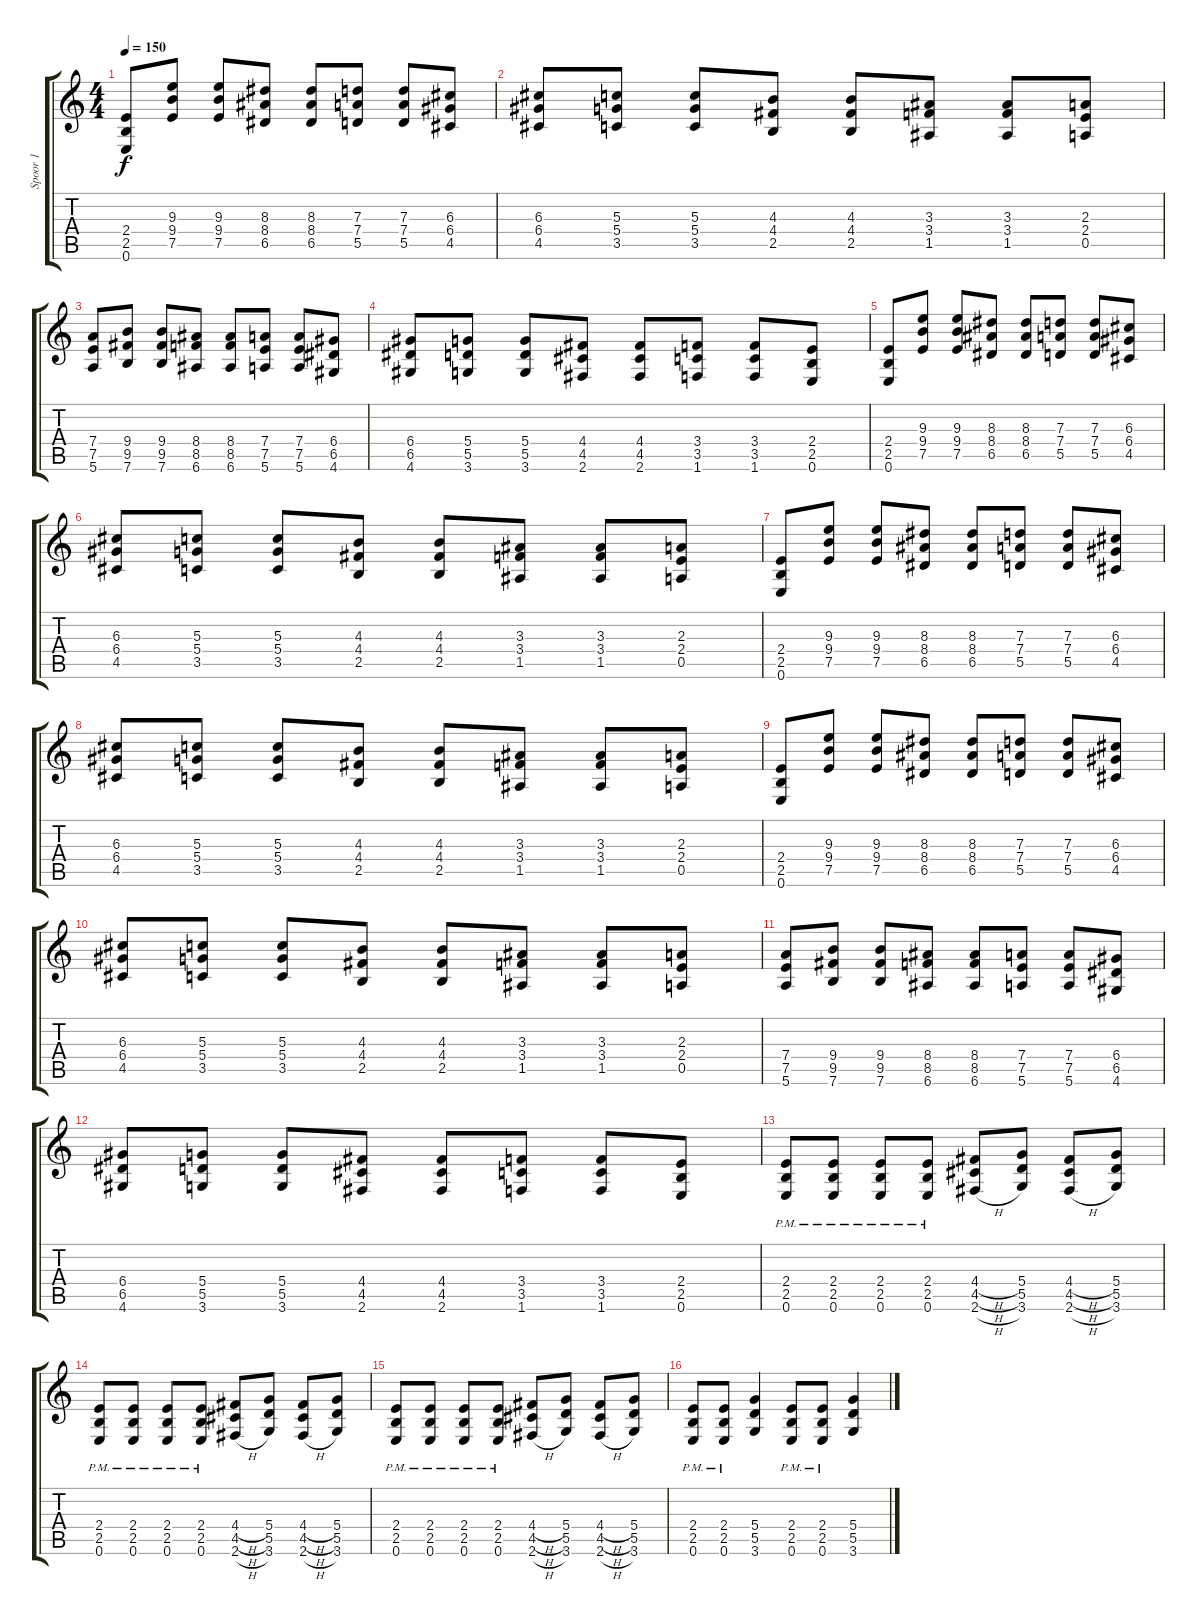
\track ("Spoor 1" "Spoor 1") {instrument distortionguitar}
\staff {score tabs}
\tuning (E4 B3 G3 D3 A2 E2) {hide}
\ts (4 4)
\tempo 150
\clef g2
\ks c
(2.4 2.5 0.6).8{dy f} (9.3 9.4 7.5).8 (9.3 9.4 7.5).8 (8.3 8.4 6.5).8 (8.3 8.4 6.5).8 (7.3 7.4 5.5).8 (7.3 7.4 5.5).8 (6.3 6.4 4.5).8 |
(6.3 6.4 4.5).8 (5.3 5.4 3.5).8 (5.3 5.4 3.5).8 (4.3 4.4 2.5).8 (4.3 4.4 2.5).8 (3.3 3.4 1.5).8 (3.3 3.4 1.5).8 (2.3 2.4 0.5).8 |
(7.4 7.5 5.6).8 (9.4 9.5 7.6).8 (9.4 9.5 7.6).8 (8.4 8.5 6.6).8 (8.4 8.5 6.6).8 (7.4 7.5 5.6).8 (7.4 7.5 5.6).8 (6.4 6.5 4.6).8 |
(6.4 6.5 4.6).8 (5.4 5.5 3.6).8 (5.4 5.5 3.6).8 (4.4 4.5 2.6).8 (4.4 4.5 2.6).8 (3.4 3.5 1.6).8 (3.4 3.5 1.6).8 (2.4 2.5 0.6).8 |
(2.4 2.5 0.6).8 (9.3 9.4 7.5).8 (9.3 9.4 7.5).8 (8.3 8.4 6.5).8 (8.3 8.4 6.5).8 (7.3 7.4 5.5).8 (7.3 7.4 5.5).8 (6.3 6.4 4.5).8 |
(6.3 6.4 4.5).8 (5.3 5.4 3.5).8 (5.3 5.4 3.5).8 (4.3 4.4 2.5).8 (4.3 4.4 2.5).8 (3.3 3.4 1.5).8 (3.3 3.4 1.5).8 (2.3 2.4 0.5).8 |
(2.4 2.5 0.6).8 (9.3 9.4 7.5).8 (9.3 9.4 7.5).8 (8.3 8.4 6.5).8 (8.3 8.4 6.5).8 (7.3 7.4 5.5).8 (7.3 7.4 5.5).8 (6.3 6.4 4.5).8 |
(6.3 6.4 4.5).8 (5.3 5.4 3.5).8 (5.3 5.4 3.5).8 (4.3 4.4 2.5).8 (4.3 4.4 2.5).8 (3.3 3.4 1.5).8 (3.3 3.4 1.5).8 (2.3 2.4 0.5).8 |
(2.4 2.5 0.6).8 (9.3 9.4 7.5).8 (9.3 9.4 7.5).8 (8.3 8.4 6.5).8 (8.3 8.4 6.5).8 (7.3 7.4 5.5).8 (7.3 7.4 5.5).8 (6.3 6.4 4.5).8 |
(6.3 6.4 4.5).8 (5.3 5.4 3.5).8 (5.3 5.4 3.5).8 (4.3 4.4 2.5).8 (4.3 4.4 2.5).8 (3.3 3.4 1.5).8 (3.3 3.4 1.5).8 (2.3 2.4 0.5).8 |
(7.4 7.5 5.6).8 (9.4 9.5 7.6).8 (9.4 9.5 7.6).8 (8.4 8.5 6.6).8 (8.4 8.5 6.6).8 (7.4 7.5 5.6).8 (7.4 7.5 5.6).8 (6.4 6.5 4.6).8 |
(6.4 6.5 4.6).8 (5.4 5.5 3.6).8 (5.4 5.5 3.6).8 (4.4 4.5 2.6).8 (4.4 4.5 2.6).8 (3.4 3.5 1.6).8 (3.4 3.5 1.6).8 (2.4 2.5 0.6).8 |
(2.4{pm} 2.5{pm} 0.6{pm}).8 (2.4{pm} 2.5{pm} 0.6{pm}).8 (2.4{pm} 2.5{pm} 0.6{pm}).8 (2.4{pm} 2.5{pm} 0.6{pm}).8 (4.4{h} 4.5{h} 2.6{h}).8 (5.4 5.5 3.6).8 (4.4{h} 4.5{h} 2.6{h}).8 (5.4 5.5 3.6).8 |
(2.4{pm} 2.5{pm} 0.6{pm}).8 (2.4{pm} 2.5{pm} 0.6{pm}).8 (2.4{pm} 2.5{pm} 0.6{pm}).8 (2.4{pm} 2.5{pm} 0.6{pm}).8 (4.4{h} 4.5{h} 2.6{h}).8 (5.4 5.5 3.6).8 (4.4{h} 4.5{h} 2.6{h}).8 (5.4 5.5 3.6).8 |
(2.4{pm} 2.5{pm} 0.6{pm}).8 (2.4{pm} 2.5{pm} 0.6{pm}).8 (2.4{pm} 2.5{pm} 0.6{pm}).8 (2.4{pm} 2.5{pm} 0.6{pm}).8 (4.4{h} 4.5{h} 2.6{h}).8 (5.4 5.5 3.6).8 (4.4{h} 4.5{h} 2.6{h}).8 (5.4 5.5 3.6).8 |
(2.4{pm} 2.5{pm} 0.6{pm}).8 (2.4{pm} 2.5{pm} 0.6{pm}).8 (5.4 5.5 3.6).4 (2.4{pm} 2.5{pm} 0.6{pm}).8 (2.4{pm} 2.5{pm} 0.6{pm}).8 (5.4 5.5 3.6).4
